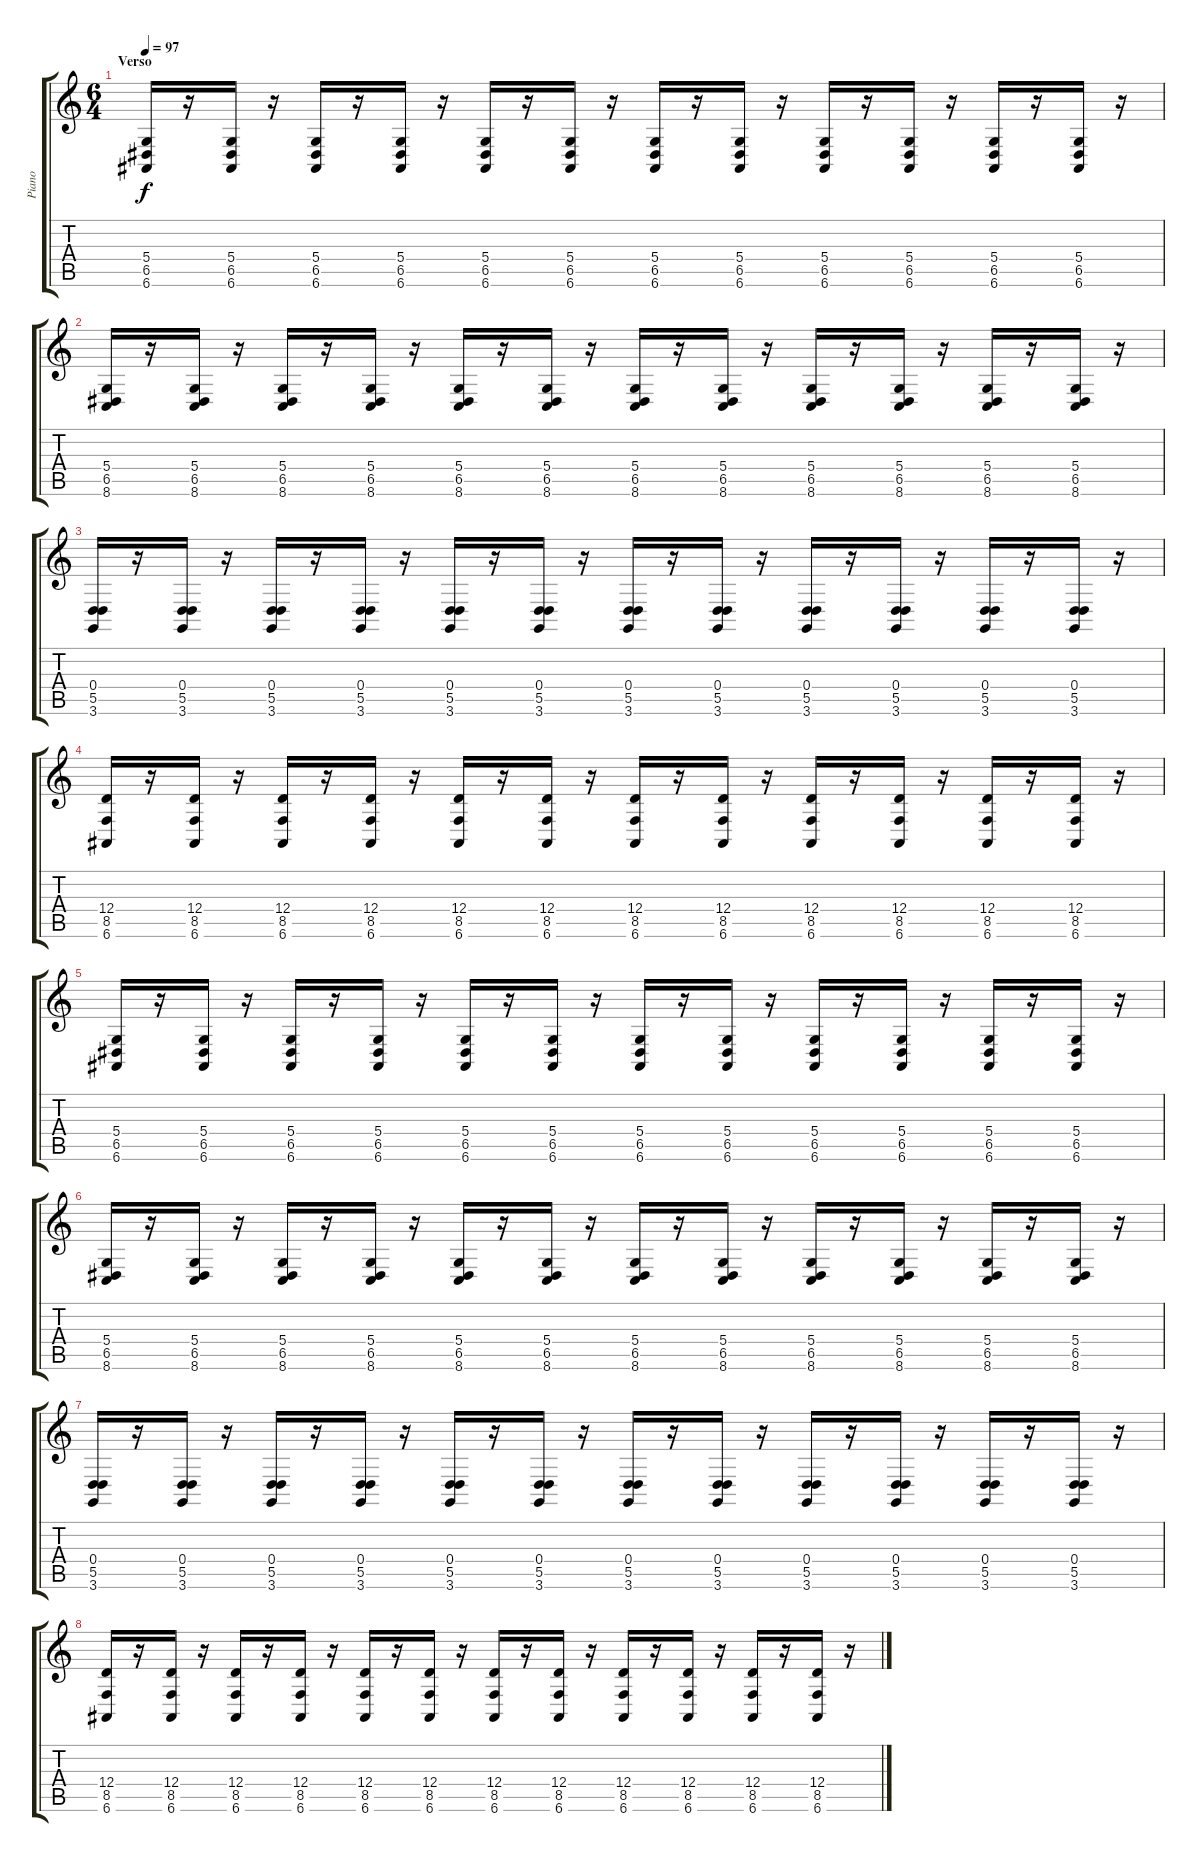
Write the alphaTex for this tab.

\track ("Piano" "Piano") {instrument acousticgrandpiano}
\staff {score tabs}
\tuning (E4 B3 G3 D3 A2 E2) {hide}
\ts (6 4)
\section ("" "Verso")
\tempo 97
\clef g2
\ks c
(5.4 6.5 6.6).16{dy f} r.16 (5.4 6.5 6.6).16 r.16 (5.4 6.5 6.6).16 r.16 (5.4 6.5 6.6).16 r.16 (5.4 6.5 6.6).16 r.16 (5.4 6.5 6.6).16 r.16 (5.4 6.5 6.6).16 r.16 (5.4 6.5 6.6).16 r.16 (5.4 6.5 6.6).16 r.16 (5.4 6.5 6.6).16 r.16 (5.4 6.5 6.6).16 r.16 (5.4 6.5 6.6).16 r.16 |
(5.4 6.5 8.6).16 r.16 (5.4 6.5 8.6).16 r.16 (5.4 6.5 8.6).16 r.16 (5.4 6.5 8.6).16 r.16 (5.4 6.5 8.6).16 r.16 (5.4 6.5 8.6).16 r.16 (5.4 6.5 8.6).16 r.16 (5.4 6.5 8.6).16 r.16 (5.4 6.5 8.6).16 r.16 (5.4 6.5 8.6).16 r.16 (5.4 6.5 8.6).16 r.16 (5.4 6.5 8.6).16 r.16 |
(0.4 5.5 3.6).16 r.16 (0.4 5.5 3.6).16 r.16 (0.4 5.5 3.6).16 r.16 (0.4 5.5 3.6).16 r.16 (0.4 5.5 3.6).16 r.16 (0.4 5.5 3.6).16 r.16 (0.4 5.5 3.6).16 r.16 (0.4 5.5 3.6).16 r.16 (0.4 5.5 3.6).16 r.16 (0.4 5.5 3.6).16 r.16 (0.4 5.5 3.6).16 r.16 (0.4 5.5 3.6).16 r.16 |
(12.4 8.5 6.6).16 r.16 (12.4 8.5 6.6).16 r.16 (12.4 8.5 6.6).16 r.16 (12.4 8.5 6.6).16 r.16 (12.4 8.5 6.6).16 r.16 (12.4 8.5 6.6).16 r.16 (12.4 8.5 6.6).16 r.16 (12.4 8.5 6.6).16 r.16 (12.4 8.5 6.6).16 r.16 (12.4 8.5 6.6).16 r.16 (12.4 8.5 6.6).16 r.16 (12.4 8.5 6.6).16 r.16 |
(5.4 6.5 6.6).16 r.16 (5.4 6.5 6.6).16 r.16 (5.4 6.5 6.6).16 r.16 (5.4 6.5 6.6).16 r.16 (5.4 6.5 6.6).16 r.16 (5.4 6.5 6.6).16 r.16 (5.4 6.5 6.6).16 r.16 (5.4 6.5 6.6).16 r.16 (5.4 6.5 6.6).16 r.16 (5.4 6.5 6.6).16 r.16 (5.4 6.5 6.6).16 r.16 (5.4 6.5 6.6).16 r.16 |
(5.4 6.5 8.6).16 r.16 (5.4 6.5 8.6).16 r.16 (5.4 6.5 8.6).16 r.16 (5.4 6.5 8.6).16 r.16 (5.4 6.5 8.6).16 r.16 (5.4 6.5 8.6).16 r.16 (5.4 6.5 8.6).16 r.16 (5.4 6.5 8.6).16 r.16 (5.4 6.5 8.6).16 r.16 (5.4 6.5 8.6).16 r.16 (5.4 6.5 8.6).16 r.16 (5.4 6.5 8.6).16 r.16 |
(0.4 5.5 3.6).16 r.16 (0.4 5.5 3.6).16 r.16 (0.4 5.5 3.6).16 r.16 (0.4 5.5 3.6).16 r.16 (0.4 5.5 3.6).16 r.16 (0.4 5.5 3.6).16 r.16 (0.4 5.5 3.6).16 r.16 (0.4 5.5 3.6).16 r.16 (0.4 5.5 3.6).16 r.16 (0.4 5.5 3.6).16 r.16 (0.4 5.5 3.6).16 r.16 (0.4 5.5 3.6).16 r.16 |
(12.4 8.5 6.6).16 r.16 (12.4 8.5 6.6).16 r.16 (12.4 8.5 6.6).16 r.16 (12.4 8.5 6.6).16 r.16 (12.4 8.5 6.6).16 r.16 (12.4 8.5 6.6).16 r.16 (12.4 8.5 6.6).16 r.16 (12.4 8.5 6.6).16 r.16 (12.4 8.5 6.6).16 r.16 (12.4 8.5 6.6).16 r.16 (12.4 8.5 6.6).16 r.16 (12.4 8.5 6.6).16 r.16
